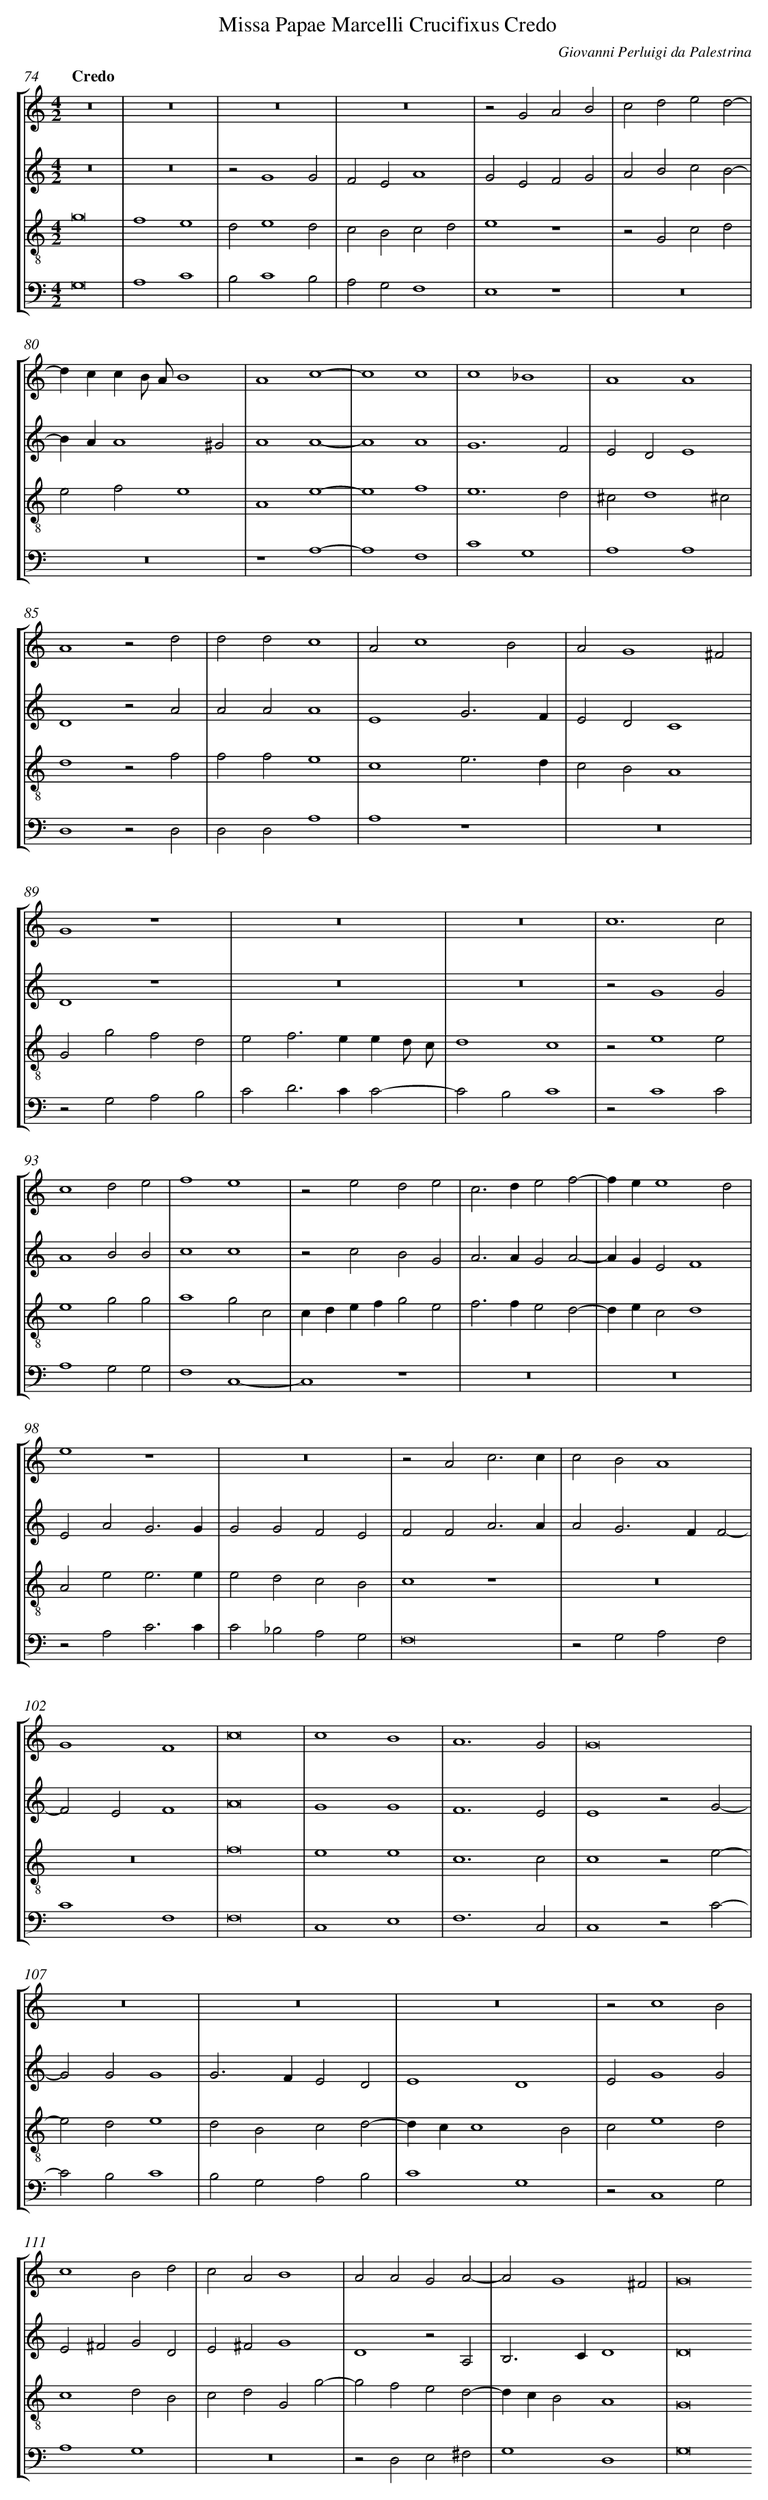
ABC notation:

X:1
T: Missa Papae Marcelli Crucifixus Credo
C: Giovanni Perluigi da Palestrina
L: 1/4
M: 4/2
Q: "Credo"
%%staves [1 2 3 4]
V: 1 clef=treble
V: 2 clef=treble
V: 3 clef=treble-8
V: 4 clef=bass
K: C
[V:1] z8 |
[V:2] z8 |
[V:3] g8 |
[V:4] G,8 |
[V:1] z8 |
[V:2] z8 |
[V:3] f4e4 |
[V:4] A,4C4 |
[V:1] z8 |
[V:2] z2G4G2 |
[V:3] d2e4d2 |
[V:4] B,2C4B,2 |
[V:1] z8 |
[V:2] F2E2A4 |
[V:3] c2B2c2d2 |
[V:4] A,2G,2F,4 |
[V:1] z2G2A2B2 |
[V:2] G2E2F2G2 |
[V:3] e4z4 |
[V:4] E,4z4 |
[V:1] c2d2e2d2- |
[V:2] A2B2c2B2- |
[V:3] z2G2c2d2 |
[V:4] z8 |
[V:1] dccB/ A/B4 |
[V:2] BAA4^G2 |
[V:3] e2f2e4 |
[V:4] z8 |
[V:1] A4c4- |
[V:2] A4A4- |
[V:3] A4e4- |
[V:4] z4A,4- |
[V:1] c4c4 |
[V:2] A4A4 |
[V:3] e4f4 |
[V:4] A,4F,4 |
[V:1] c4_B4 |
[V:2] G6F2 |
[V:3] e6d2 |
[V:4] C4G,4 |
[V:1] A4A4 |
[V:2] E2D2E4 |
[V:3] ^c2d4^c2 |
[V:4] A,4A,4 |
[V:1] A4z2d2 |
[V:2] D4z2A2 |
[V:3] d4z2f2 |
[V:4] D,4z2D,2 |
[V:1] d2d2c4 |
[V:2] A2A2A4 |
[V:3] f2f2e4 |
[V:4] D,2D,2A,4 |
[V:1] A2c4B2 |
[V:2] E4G3F |
[V:3] c4e3d |
[V:4] A,4z4 |
[V:1] A2G4^F2 |
[V:2] E2D2C4 |
[V:3] c2B2A4 |
[V:4] z8 |
[V:1] G4z4 |
[V:2] D4z4 |
[V:3] G2g2f2d2 |
[V:4] z2G,2A,2B,2 |
[V:1] z8 |
[V:2] z8 |
[V:3] e2f2>e2ed/ c/ |
[V:4] C2D2>C2C2- |
[V:1] z8 |
[V:2] z8 |
[V:3] d4c4 |
[V:4] C2B,2C4 |
[V:1] c6c2 |
[V:2] z2G4G2 |
[V:3] z2e4e2 |
[V:4] z2C4C2 |
[V:1] c4d2e2 |
[V:2] A4B2B2 |
[V:3] e4g2g2 |
[V:4] A,4G,2G,2 |
[V:1] f4e4 |
[V:2] c4c4 |
[V:3] a4g2c2 |
[V:4] F,4C,4- |
[V:1] z2e2d2e2 |
[V:2] z2c2B2G2 |
[V:3] cdefg2e2 |
[V:4] C,4z4 |
[V:1] c2>d2e2f2- |
[V:2] A2>A2G2A2- |
[V:3] f2>f2e2d2- |
[V:4] z8 |
[V:1] fee4d2 |
[V:2] AGE2F4 |
[V:3] dec2d4 |
[V:4] z8 |
[V:1] e4z4 |
[V:2] E2A2G3G |
[V:3] A2e2e3e |
[V:4] z2A,2C3C |
[V:1] z8 |
[V:2] G2G2F2E2 |
[V:3] e2d2c2B2 |
[V:4] C2_B,2A,2G,2 |
[V:1] z2A2c3c |
[V:2] F2F2A3A |
[V:3] c4z4 |
[V:4] F,8 |
[V:1] c2B2A4 |
[V:2] A2G2>F2F2- |
[V:3] z8 |
[V:4] z2G,2A,2F,2 |
[V:1] G4F4 |
[V:2] F2E2F4 |
[V:3] z8 |
[V:4] C4F,4 |
[V:1] c8 |
[V:2] A8 |
[V:3] f8 |
[V:4] F,8 |
[V:1] c4B4 |
[V:2] G4G4 |
[V:3] e4e4 |
[V:4] C,4E,4 |
[V:1] A6G2 |
[V:2] F6E2 |
[V:3] c6c2 |
[V:4] F,6C,2 |
[V:1] G8 |
[V:2] E4z2G2- |
[V:3] c4z2e2- |
[V:4] C,4z2C2- |
[V:1] z8 |
[V:2] G2G2G4 |
[V:3] e2d2e4 |
[V:4] C2B,2C4 |
[V:1] z8 |
[V:2] G2>F2E2D2 |
[V:3] d2B2c2d2- |
[V:4] B,2G,2A,2B,2 |
[V:1] z8 |
[V:2] E4D4 |
[V:3] dcc4B2 |
[V:4] C4G,4 |
[V:1] z2c4B2 |
[V:2] E2G4G2 |
[V:3] c2e4d2 |
[V:4] z2C,4G,2 |
[V:1] c4B2d2 |
[V:2] E2^F2G2D2 |
[V:3] c4d2B2 |
[V:4] A,4G,4 |
[V:1] c2A2B4 |
[V:2] E2^F2G4 |
[V:3] c2d2G2g2- |
[V:4] z8 |
[V:1] A2A2G2A2- |
[V:2] D4z2A,2 |
[V:3] g2f2e2d2- |
[V:4] z2D,2E,2^F,2 |
[V:1] A2G4^F2 |
[V:2] B,2>C2D4 |
[V:3] dcB2A4 |
[V:4] G,4D,4 |
[V:1] G8
[V:2] D8
[V:3] G8
[V:4] G,8
